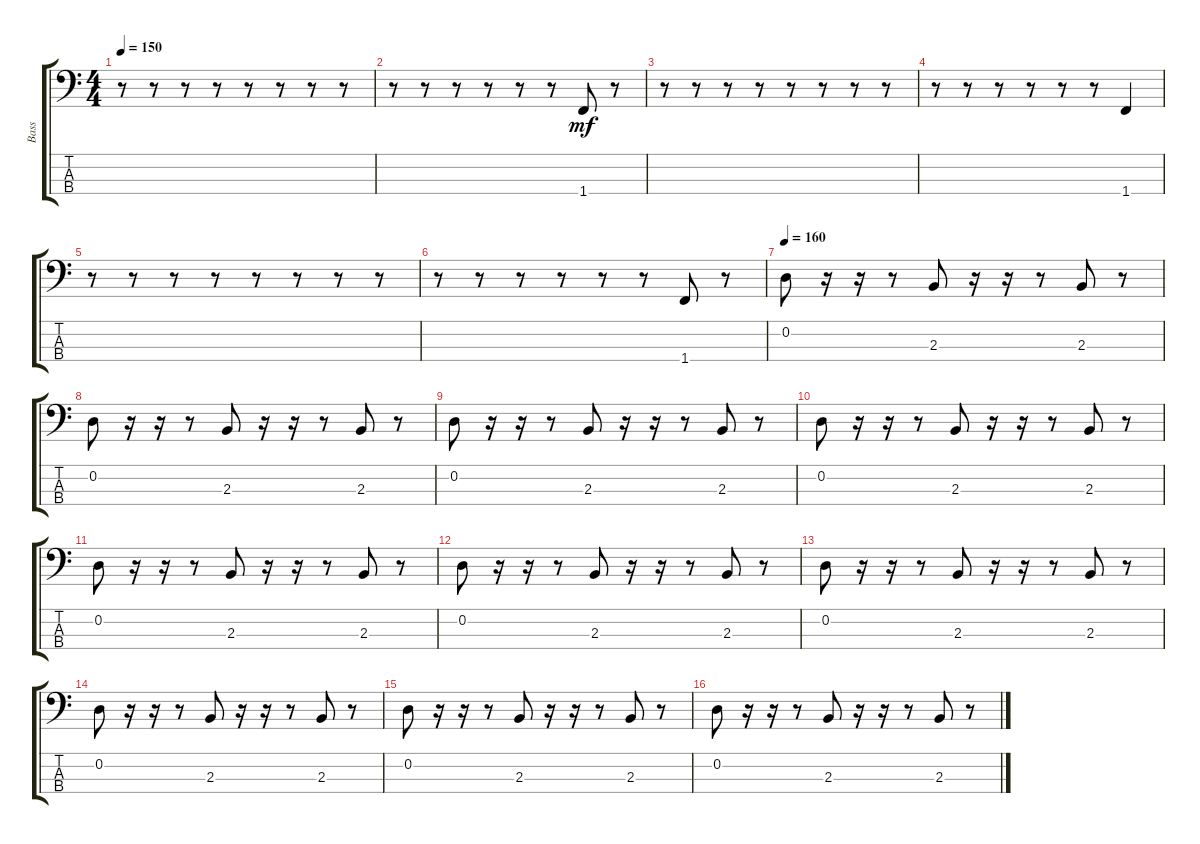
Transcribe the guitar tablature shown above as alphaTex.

\track ("Bass                " "Bass      ") {instrument electricbassfinger}
\staff {score tabs}
\tuning (G2 D2 A1 E1) {hide}
\ts (4 4)
\tempo 150
\clef f4
\ks c
r.8{dy mf} r.8 r.8 r.8 r.8 r.8 r.8 r.8 |
r.8 r.8 r.8 r.8 r.8 r.8 1.4.8 r.8 |
r.8 r.8 r.8 r.8 r.8 r.8 r.8 r.8 |
r.8 r.8 r.8 r.8 r.8 r.8 1.4.4 |
r.8 r.8 r.8 r.8 r.8 r.8 r.8 r.8 |
r.8 r.8 r.8 r.8 r.8 r.8 1.4.8 r.8 |
\tempo 160
0.2.8 r.16 r.16 r.8 2.3.8 r.16 r.16 r.8 2.3.8 r.8 |
0.2.8 r.16 r.16 r.8 2.3.8 r.16 r.16 r.8 2.3.8 r.8 |
0.2.8 r.16 r.16 r.8 2.3.8 r.16 r.16 r.8 2.3.8 r.8 |
0.2.8 r.16 r.16 r.8 2.3.8 r.16 r.16 r.8 2.3.8 r.8 |
0.2.8 r.16 r.16 r.8 2.3.8 r.16 r.16 r.8 2.3.8 r.8 |
0.2.8 r.16 r.16 r.8 2.3.8 r.16 r.16 r.8 2.3.8 r.8 |
0.2.8 r.16 r.16 r.8 2.3.8 r.16 r.16 r.8 2.3.8 r.8 |
0.2.8 r.16 r.16 r.8 2.3.8 r.16 r.16 r.8 2.3.8 r.8 |
0.2.8 r.16 r.16 r.8 2.3.8 r.16 r.16 r.8 2.3.8 r.8 |
0.2.8 r.16 r.16 r.8 2.3.8 r.16 r.16 r.8 2.3.8 r.8
